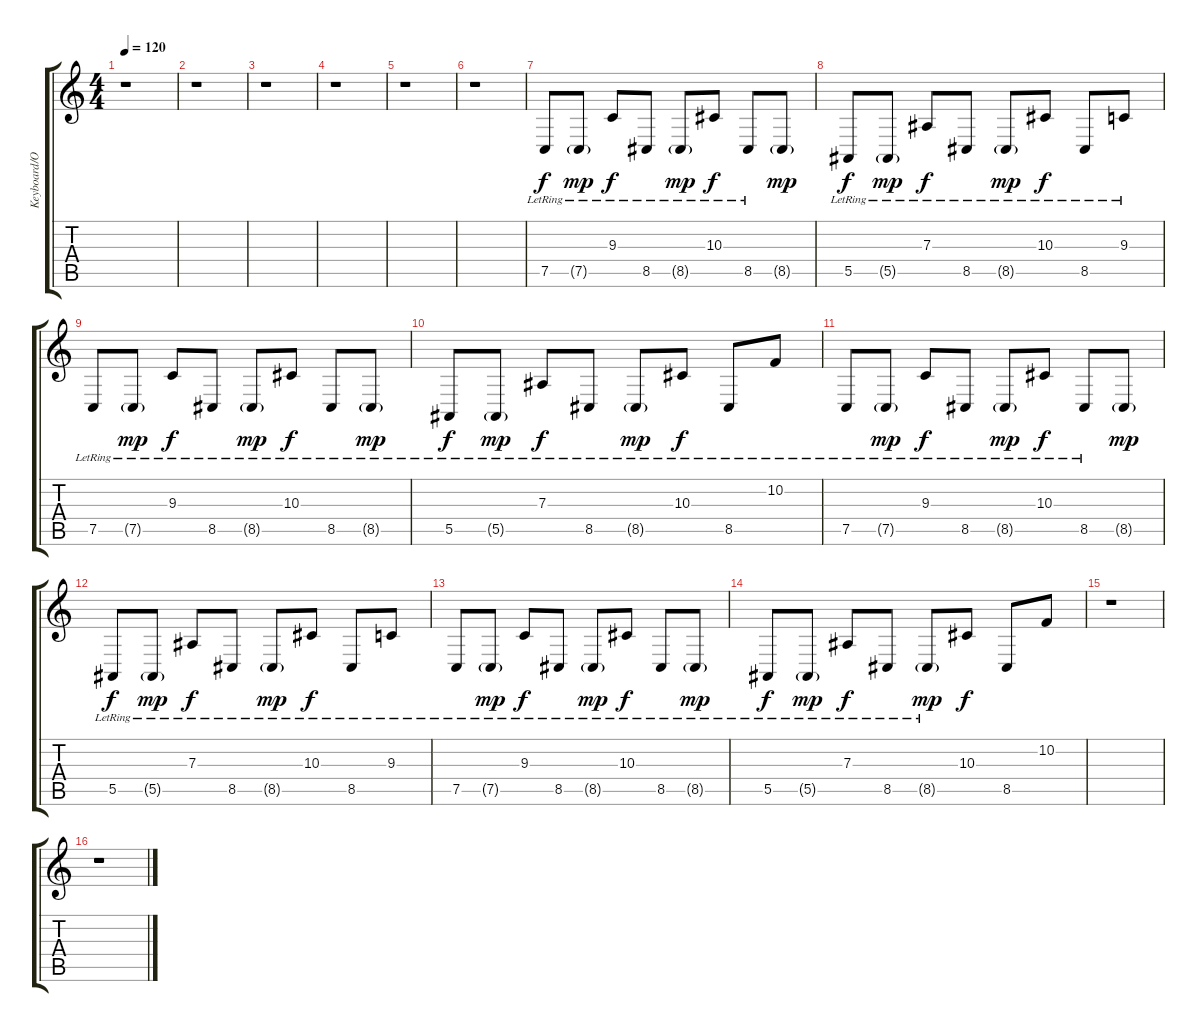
\track ("Keyboard/Overdub" "Keyboard/O") {instrument acousticgrandpiano}
\staff {score tabs}
\tuning (C4 G3 Eb3 Bb2 F2 C2) {hide}
\ts (4 4)
\tempo 120
\clef g2
\ks c
r.1{dy f} |
r.1 |
r.1 |
r.1 |
r.1 |
r.1 |
\section ("" "")
7.5{lr}.8{instrument electricguitarjazz} 7.5{g lr}.8{dy mp} 9.3{lr}.8{dy f} 8.5{lr}.8 8.5{g lr}.8{dy mp} 10.3{lr}.8{dy f} 8.5{lr}.8 8.5{g}.8{dy mp} |
5.5{lr}.8{dy f} 5.5{g lr}.8{dy mp} 7.3{lr}.8{dy f} 8.5{lr}.8 8.5{g lr}.8{dy mp} 10.3{lr}.8{dy f} 8.5{lr}.8 9.3{lr}.8 |
7.5{lr}.8 7.5{g lr}.8{dy mp} 9.3{lr}.8{dy f} 8.5{lr}.8 8.5{g lr}.8{dy mp} 10.3{lr}.8{dy f} 8.5{lr}.8 8.5{g lr}.8{dy mp} |
5.5{lr}.8{dy f} 5.5{g lr}.8{dy mp} 7.3{lr}.8{dy f} 8.5{lr}.8 8.5{g lr}.8{dy mp} 10.3{lr}.8{dy f} 8.5{lr}.8 10.2{lr}.8 |
7.5{lr}.8 7.5{g lr}.8{dy mp} 9.3{lr}.8{dy f} 8.5{lr}.8 8.5{g lr}.8{dy mp} 10.3{lr}.8{dy f} 8.5{lr}.8 8.5{g}.8{dy mp} |
5.5{lr}.8{dy f} 5.5{g lr}.8{dy mp} 7.3{lr}.8{dy f} 8.5{lr}.8 8.5{g lr}.8{dy mp} 10.3{lr}.8{dy f} 8.5{lr}.8 9.3{lr}.8 |
7.5{lr}.8 7.5{g lr}.8{dy mp} 9.3{lr}.8{dy f} 8.5{lr}.8 8.5{g lr}.8{dy mp} 10.3{lr}.8{dy f} 8.5{lr}.8 8.5{g lr}.8{dy mp} |
5.5{lr}.8{dy f} 5.5{g lr}.8{dy mp} 7.3{lr}.8{dy f} 8.5{lr}.8 8.5{g lr}.8{dy mp} 10.3.8{dy f} 8.5.8 10.2.8 |
\section ("" "")
r.1 |
r.1
